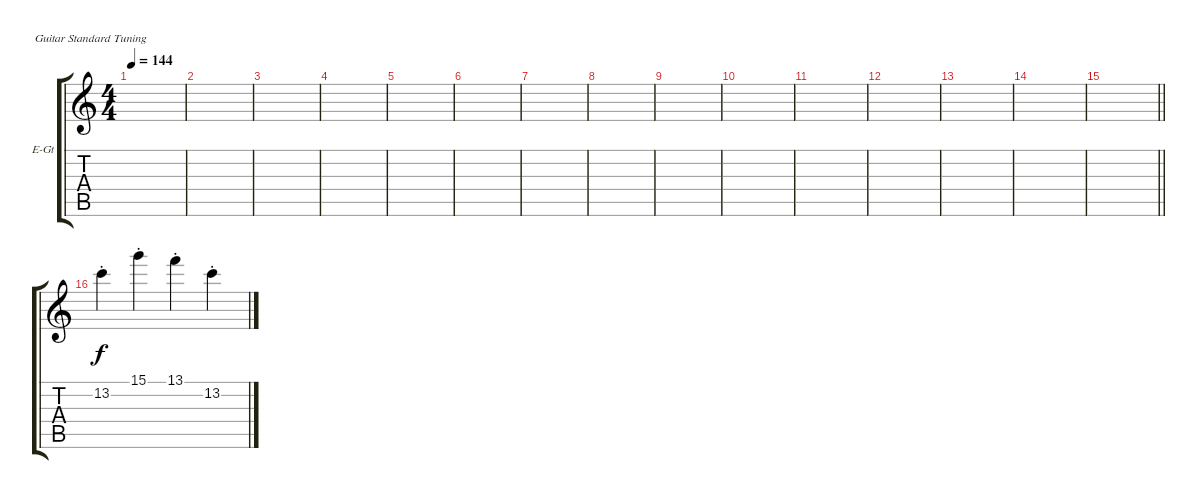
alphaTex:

\bracketExtendMode groupsimilarinstruments
\firstSystemTrackNameOrientation horizontal
\otherSystemsTrackNameOrientation horizontal
\track ("Delay Effects" "E-Gt") {instrument distortionguitar}
\staff {score tabs}
\tuning (E4 B3 G3 D3 A2 E2)
\ts (4 4)
\tempo 144
\clef g2
\ks c
|
|
|
|
|
|
|
|
|
|
|
|
|
|
\barLineRight lightlight
|
13.2{st}.4{dy f} 15.1{st}.4 13.1{st}.4 13.2{st}.4
